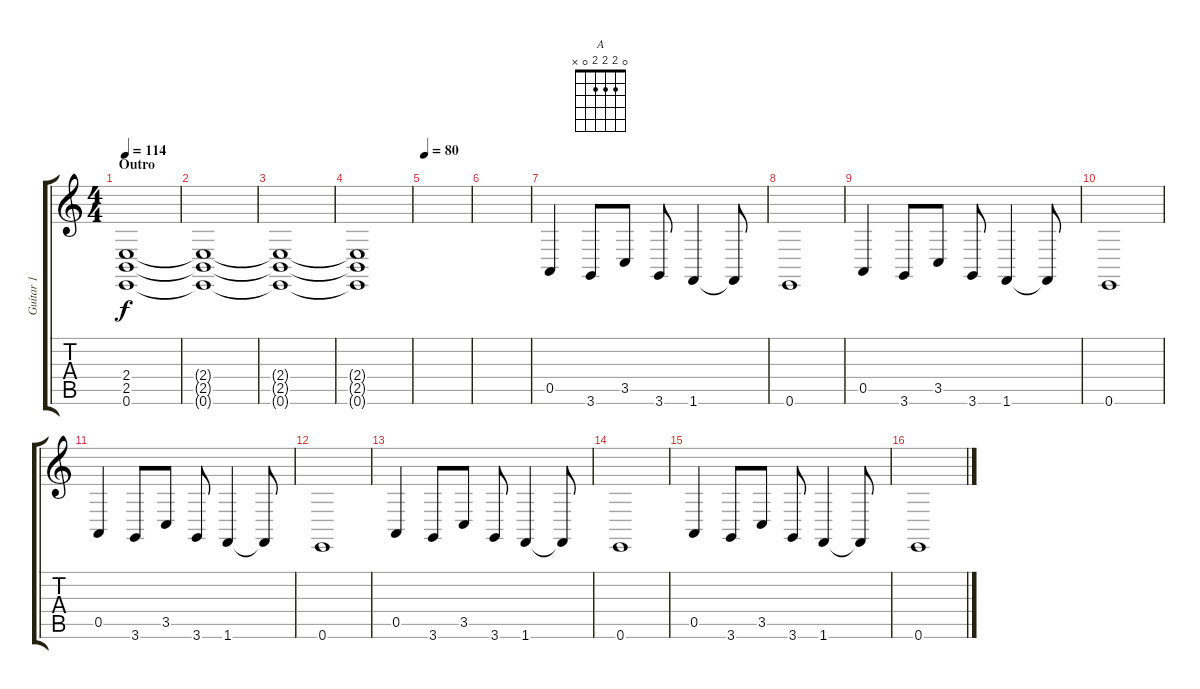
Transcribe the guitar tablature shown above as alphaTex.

\track ("Guitar 1" "Guitar 1") {instrument lead2sawtooth}
\staff {score tabs}
\tuning (E4 B3 G3 D3 A2 E2) {hide}
\chord ("A" 0 2 2 2 0 x)
\ts (4 4)
\section ("" "Outro")
\tempo 114
\clef g2
\ks c
(2.4 2.5 0.6).1{dy f volume 2 balance 0} |
(2.4{t} 2.5{t} 0.6{t}).1 |
(2.4{t} 2.5{t} 0.6{t}).1 |
(2.4{t} 2.5{t} 0.6{t}).1 |
\tempo 80
|
|
0.5.4 3.6.8 3.5.8 3.6.8 1.6.4 1.6{t}.8 |
0.6.1 |
0.5.4{volume 2 balance 16} 3.6.8 3.5.8 3.6.8 1.6.4 1.6{t}.8 |
0.6.1 |
0.5.4 3.6.8 3.5.8 3.6.8 1.6.4 1.6{t}.8 |
0.6.1{volume 1} |
0.5.4 3.6.8 3.5.8 3.6.8 1.6.4 1.6{t}.8 |
0.6.1 |
0.5.4 3.6.8 3.5.8 3.6.8 1.6.4 1.6{t}.8 |
0.6.1{volume 0}
